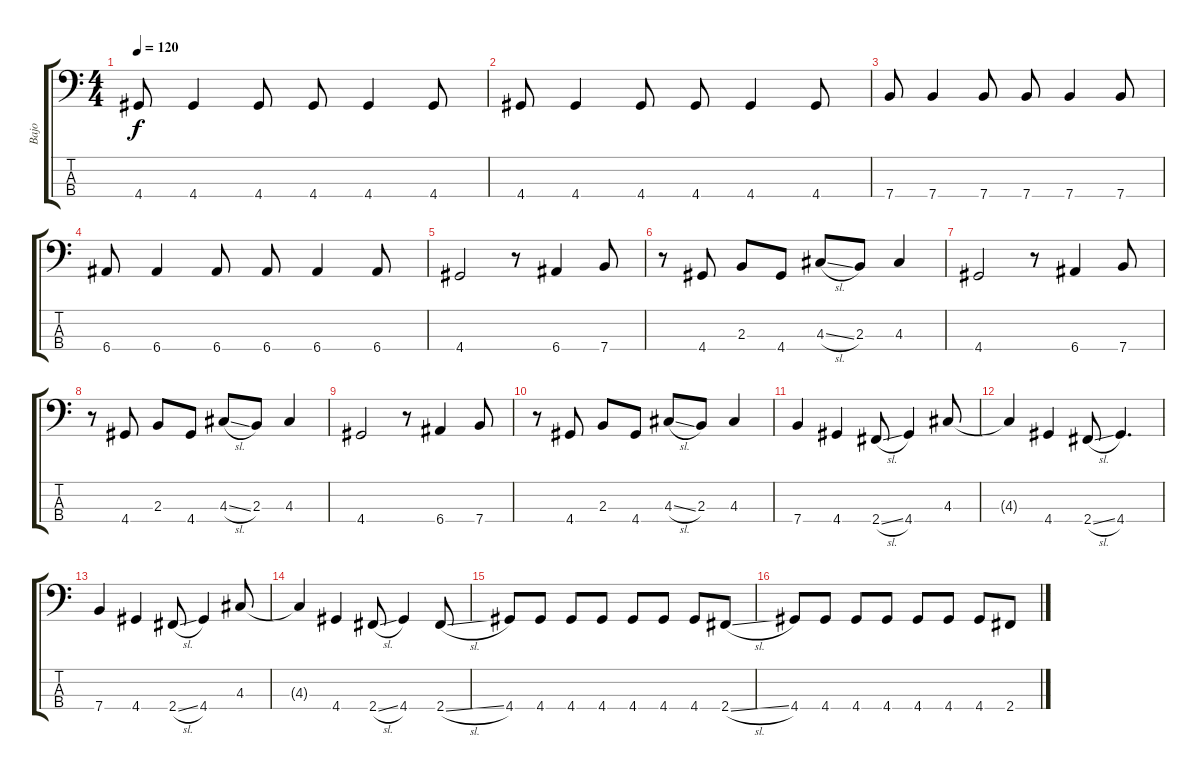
\track ("Bajo" "Bajo") {instrument electricbassfinger}
\staff {score tabs}
\tuning (G2 D2 A1 E1) {hide}
\ts (4 4)
\tempo 120
\clef f4
\ks c
4.4.8{dy f} 4.4.4 4.4.8 4.4.8 4.4.4 4.4.8 |
4.4.8 4.4.4 4.4.8 4.4.8 4.4.4 4.4.8 |
7.4.8 7.4.4 7.4.8 7.4.8 7.4.4 7.4.8 |
6.4.8 6.4.4 6.4.8 6.4.8 6.4.4 6.4.8 |
4.4.2 r.8 6.4.4 7.4.8 |
r.8 4.4.8 2.3.8 4.4.8 4.3{sl}.8 2.3.8 4.3.4 |
4.4.2 r.8 6.4.4 7.4.8 |
r.8 4.4.8 2.3.8 4.4.8 4.3{sl}.8 2.3.8 4.3.4 |
4.4.2 r.8 6.4.4 7.4.8 |
r.8 4.4.8 2.3.8 4.4.8 4.3{sl}.8 2.3.8 4.3.4 |
7.4.4 4.4.4 2.4{sl}.8 4.4.4 4.3.8 |
4.3{t}.4 4.4.4 2.4{sl}.8 4.4.4{d} |
7.4.4 4.4.4 2.4{sl}.8 4.4.4 4.3.8 |
4.3{t}.4 4.4.4 2.4{sl}.8 4.4.4 2.4{sl}.8 |
4.4.8 4.4.8 4.4.8 4.4.8 4.4.8 4.4.8 4.4.8 2.4{sl}.8 |
4.4.8 4.4.8 4.4.8 4.4.8 4.4.8 4.4.8 4.4.8 2.4{sl}.8
